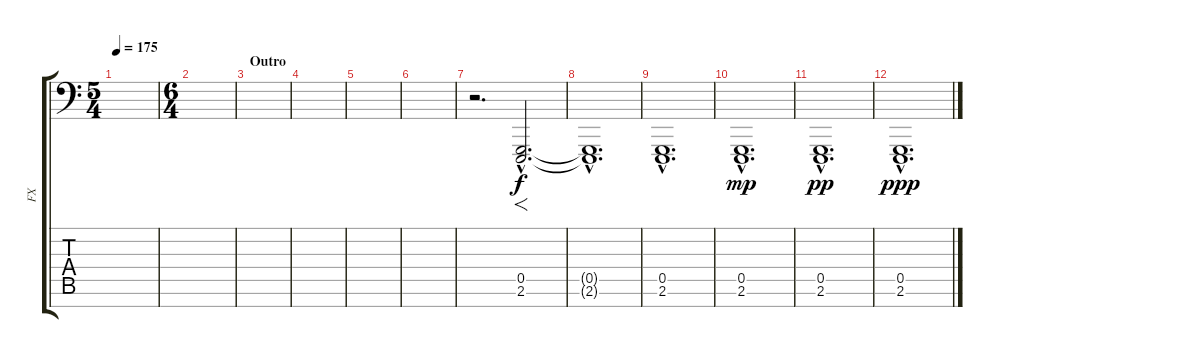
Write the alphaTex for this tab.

\track ("FX" "FX") {instrument synthvoice}
\staff {score tabs}
\tuning (D3 A2 F2 C2 G1 D1 A0) {hide}
\ts (5 4)
\tempo 175
\clef f4
\ks c
|
\ts (6 4)
|
\section ("" "Outro")
|
|
|
|
r.2{d volume 16 instrument synthvoice} (0.5{hac} 2.6{hac}).2{f d} |
(0.5{hac t} 2.6{hac t}).1{d dy f} |
(0.5{hac} 2.6{hac}).1{d} |
(0.5{hac} 2.6{hac}).1{d dy mp} |
(0.5{hac} 2.6{hac}).1{d dy pp} |
(0.5{hac} 2.6{hac}).1{d dy ppp}
